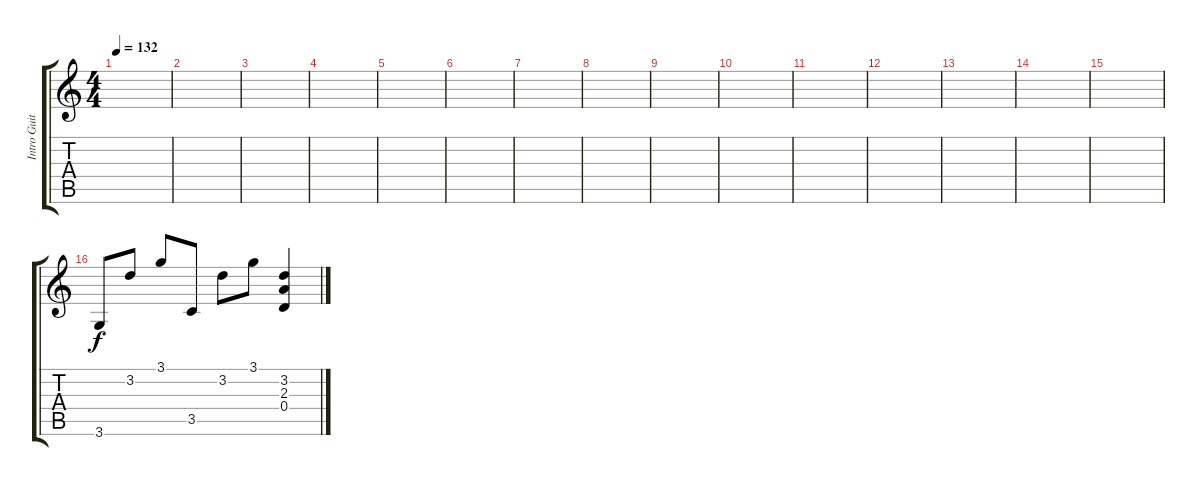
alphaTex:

\track ("Intro Guitar" "Intro Guit") {instrument electricguitarclean}
\staff {score tabs}
\tuning (E4 B3 G3 D3 A2 E2) {hide}
\ts (4 4)
\tempo 132
\clef g2
\ks c
|
|
|
|
|
|
|
|
|
|
|
|
|
|
|
3.6.8 3.2.8 3.1.8 3.5.8 3.2.8 3.1.8 (3.2 2.3 0.4).4
